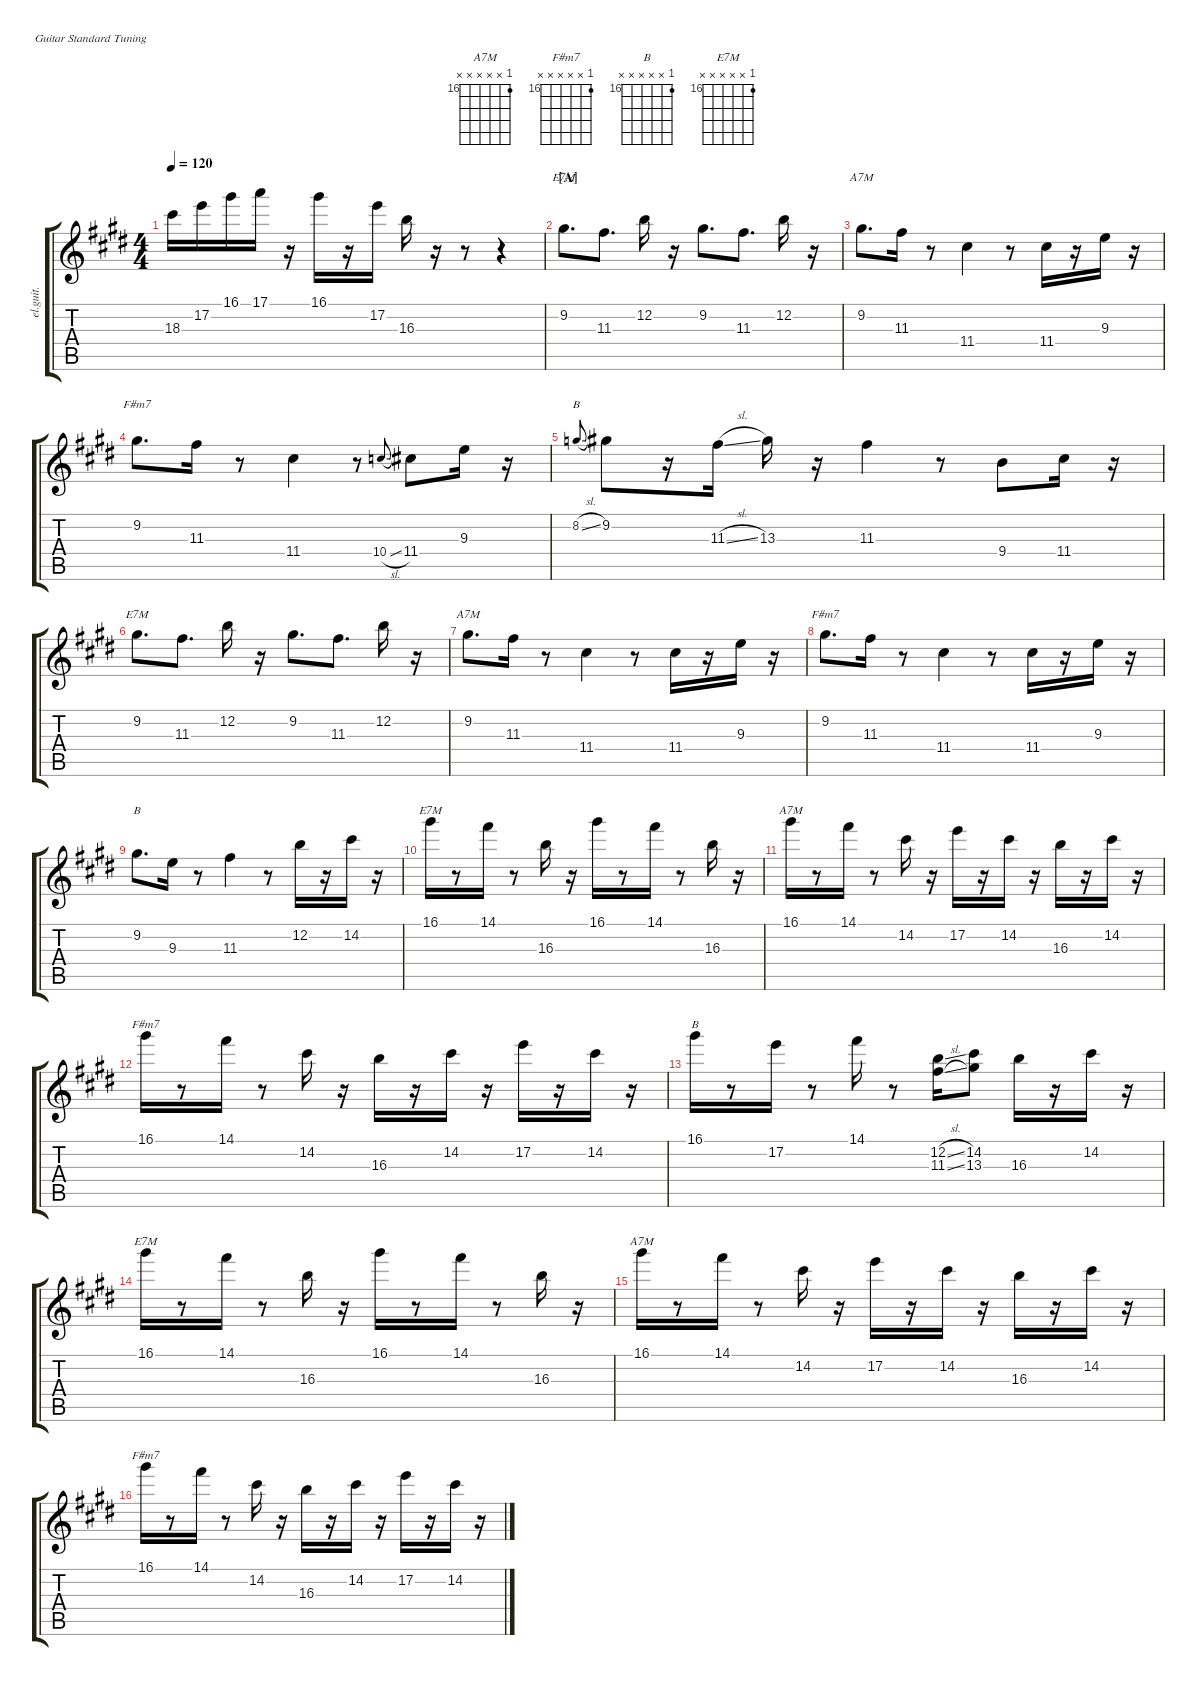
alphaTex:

\defaultSystemsLayout 4
\hideDynamics
\track ("高中正義" "el.guit.") {defaultSystemsLayout 2 instrument electricguitarclean}
\staff {score tabs}
\tuning (E4 B3 G3 D3 A2 E2)
\chord ("A7M" x 9 x x x x) {firstfret 9 showfingering false}
\chord ("F#m7" x 9 x x x x) {firstfret 9 showfingering false}
\chord ("B" x 8 x x x x) {firstfret 8 showfingering false}
\chord ("E7M" x 9 x x x x) {firstfret 9 showfingering false}
\chord ("B" x 9 x x x x) {firstfret 9 showfingering false}
\chord ("E7M" 16 x x x x x) {firstfret 16 showfingering false}
\chord ("A7M" 16 x x x x x) {firstfret 16 showfingering false}
\chord ("F#m7" 16 x x x x x) {firstfret 16 showfingering false}
\chord ("B" 16 x x x x x) {firstfret 16 showfingering false}
\ts (4 4)
\tempo 120
\clef g2
\scale
0.536032
\ks c#minor
18.3{acc #}.16{dy mf beam Down} 17.2{acc forcenatural}.16{beam Down} 16.1{acc #}.16{beam Down} 17.1{acc forcenatural}.16{beam Down} r.16{beam Down} 16.1{acc #}.16{beam Down} r.16{beam Down} 17.2{acc forcenatural}.16{beam Down} 16.3{acc forcenatural}.16{beam Down} r.16{beam Down} r.8{beam Down} r.4{beam Down} |
\section ("A" "")
\scale
0.463968 9.2{acc #}.8{d ch "E7M" beam Down} 11.3{acc #}.8{d beam Down} 12.2{acc forcenatural}.16{beam Down} r.16{beam Down} 9.2{acc #}.8{d beam Down} 11.3{acc #}.8{d beam Down} 12.2{acc forcenatural}.16{beam Down} r.16{beam Down} |
\scale
0.534488 9.2{acc #}.8{d ch "A7M" beam Down} 11.3{acc #}.16{beam Down} r.8{beam Down} 11.4{acc #}.4{beam Down} r.8{beam Down} 11.4{acc #}.16{beam Down} r.16{beam Down} 9.3{acc forcenatural}.16{beam Down} r.16{beam Down} |
\scale
0.465512 9.2{acc #}.8{d ch "F#m7" beam Down} 11.3{acc #}.16{beam Down} r.8{beam Down} 11.4{acc #}.4{beam Down} r.8{beam Down} 10.4{sl acc forcenatural}.8{gr onbeat beam Up} 11.4{acc #}.8{beam Down} 9.3{acc forcenatural}.16{beam Down} r.16{beam Down} |
\scale
0.532939 8.2{sl acc forcenatural}.8{ch "B" gr onbeat beam Up} 9.2{acc #}.8{beam Down} r.16{beam Down} 11.3{sl acc #}.16{beam Down} 13.3{acc #}.16{beam Down} r.16{beam Down} 11.3{acc #}.4{beam Down} r.8{beam Down} 9.4{acc forcenatural}.8{beam Down} 11.4{acc #}.16{beam Down} r.16{beam Down} |
\scale
0.467061 9.2{acc #}.8{d ch "E7M" beam Down} 11.3{acc #}.8{d beam Down} 12.2{acc forcenatural}.16{beam Down} r.16{beam Down} 9.2{acc #}.8{d beam Down} 11.3{acc #}.8{d beam Down} 12.2{acc forcenatural}.16{beam Down} r.16{beam Down} |
\scale
0.533941 9.2{acc #}.8{d ch "A7M" beam Down} 11.3{acc #}.16{beam Down} r.8{beam Down} 11.4{acc #}.4{beam Down} r.8{beam Down} 11.4{acc #}.16{beam Down} r.16{beam Down} 9.3{acc forcenatural}.16{beam Down} r.16{beam Down} |
\scale
0.466059 9.2{acc #}.8{d ch "F#m7" beam Down} 11.3{acc #}.16{beam Down} r.8{beam Down} 11.4{acc #}.4{beam Down} r.8{beam Down} 11.4{acc #}.16{beam Down} r.16{beam Down} 9.3{acc forcenatural}.16{beam Down} r.16{beam Down} |
\scale
0.534921 9.2{acc #}.8{d ch "B" beam Down} 9.3{acc forcenatural}.16{beam Down} r.8{beam Down} 11.3{acc #}.4{beam Down} r.8{beam Down} 12.2{acc forcenatural}.16{beam Down} r.16{beam Down} 14.2{acc #}.16{beam Down} r.16{beam Down} |
\scale
0.465079 16.1{acc #}.16{ch "E7M" beam Down} r.8{beam Down} 14.1{acc #}.16{beam Down} r.8{beam Down} 16.3{acc forcenatural}.16{beam Down} r.16{beam Down} 16.1{acc #}.16{beam Down} r.8{beam Down} 14.1{acc #}.16{beam Down} r.8{beam Down} 16.3{acc forcenatural}.16{beam Down} r.16{beam Down} |
\scale
0.534921 16.1{acc #}.16{ch "A7M" beam Down} r.8{beam Down} 14.1{acc #}.16{beam Down} r.8{beam Down} 14.2{acc #}.16{beam Down} r.16{beam Down} 17.2{acc forcenatural}.16{beam Down} r.16{beam Down} 14.2{acc #}.16{beam Down} r.16{beam Down} 16.3{acc forcenatural}.16{beam Down} r.16{beam Down} 14.2{acc #}.16{beam Down} r.16{beam Down} |
\scale
0.465079 16.1{acc #}.16{ch "F#m7" beam Down} r.8{beam Down} 14.1{acc #}.16{beam Down} r.8{beam Down} 14.2{acc #}.16{beam Down} r.16{beam Down} 16.3{acc forcenatural}.16{beam Down} r.16{beam Down} 14.2{acc #}.16{beam Down} r.16{beam Down} 17.2{acc forcenatural}.16{beam Down} r.16{beam Down} 14.2{acc #}.16{beam Down} r.16{beam Down} |
\scale
0.534921 16.1{acc #}.16{ch "B" beam Down} r.8{beam Down} 17.2{acc forcenatural}.16{beam Down} r.8{beam Down} 14.1{acc #}.16{beam Down} r.8{beam Down} (12.2{sl acc forcenatural} 11.3{sl acc #}).16{beam Down} (14.2{acc #} 13.3{acc #}).8{beam Down} 16.3{acc forcenatural}.16{beam Down} r.16{beam Down} 14.2{acc #}.16{beam Down} r.16{beam Down} |
\scale
0.465079 16.1{acc #}.16{ch "E7M" beam Down} r.8{beam Down} 14.1{acc #}.16{beam Down} r.8{beam Down} 16.3{acc forcenatural}.16{beam Down} r.16{beam Down} 16.1{acc #}.16{beam Down} r.8{beam Down} 14.1{acc #}.16{beam Down} r.8{beam Down} 16.3{acc forcenatural}.16{beam Down} r.16{beam Down} |
\scale
0.53547 16.1{acc #}.16{ch "A7M" beam Down} r.8{beam Down} 14.1{acc #}.16{beam Down} r.8{beam Down} 14.2{acc #}.16{beam Down} r.16{beam Down} 17.2{acc forcenatural}.16{beam Down} r.16{beam Down} 14.2{acc #}.16{beam Down} r.16{beam Down} 16.3{acc forcenatural}.16{beam Down} r.16{beam Down} 14.2{acc #}.16{beam Down} r.16{beam Down} |
\scale
0.46453 16.1{acc #}.16{ch "F#m7" beam Down} r.8{beam Down} 14.1{acc #}.16{beam Down} r.8{beam Down} 14.2{acc #}.16{beam Down} r.16{beam Down} 16.3{acc forcenatural}.16{beam Down} r.16{beam Down} 14.2{acc #}.16{beam Down} r.16{beam Down} 17.2{acc forcenatural}.16{beam Down} r.16{beam Down} 14.2{acc #}.16{beam Down} r.16{beam Down}
